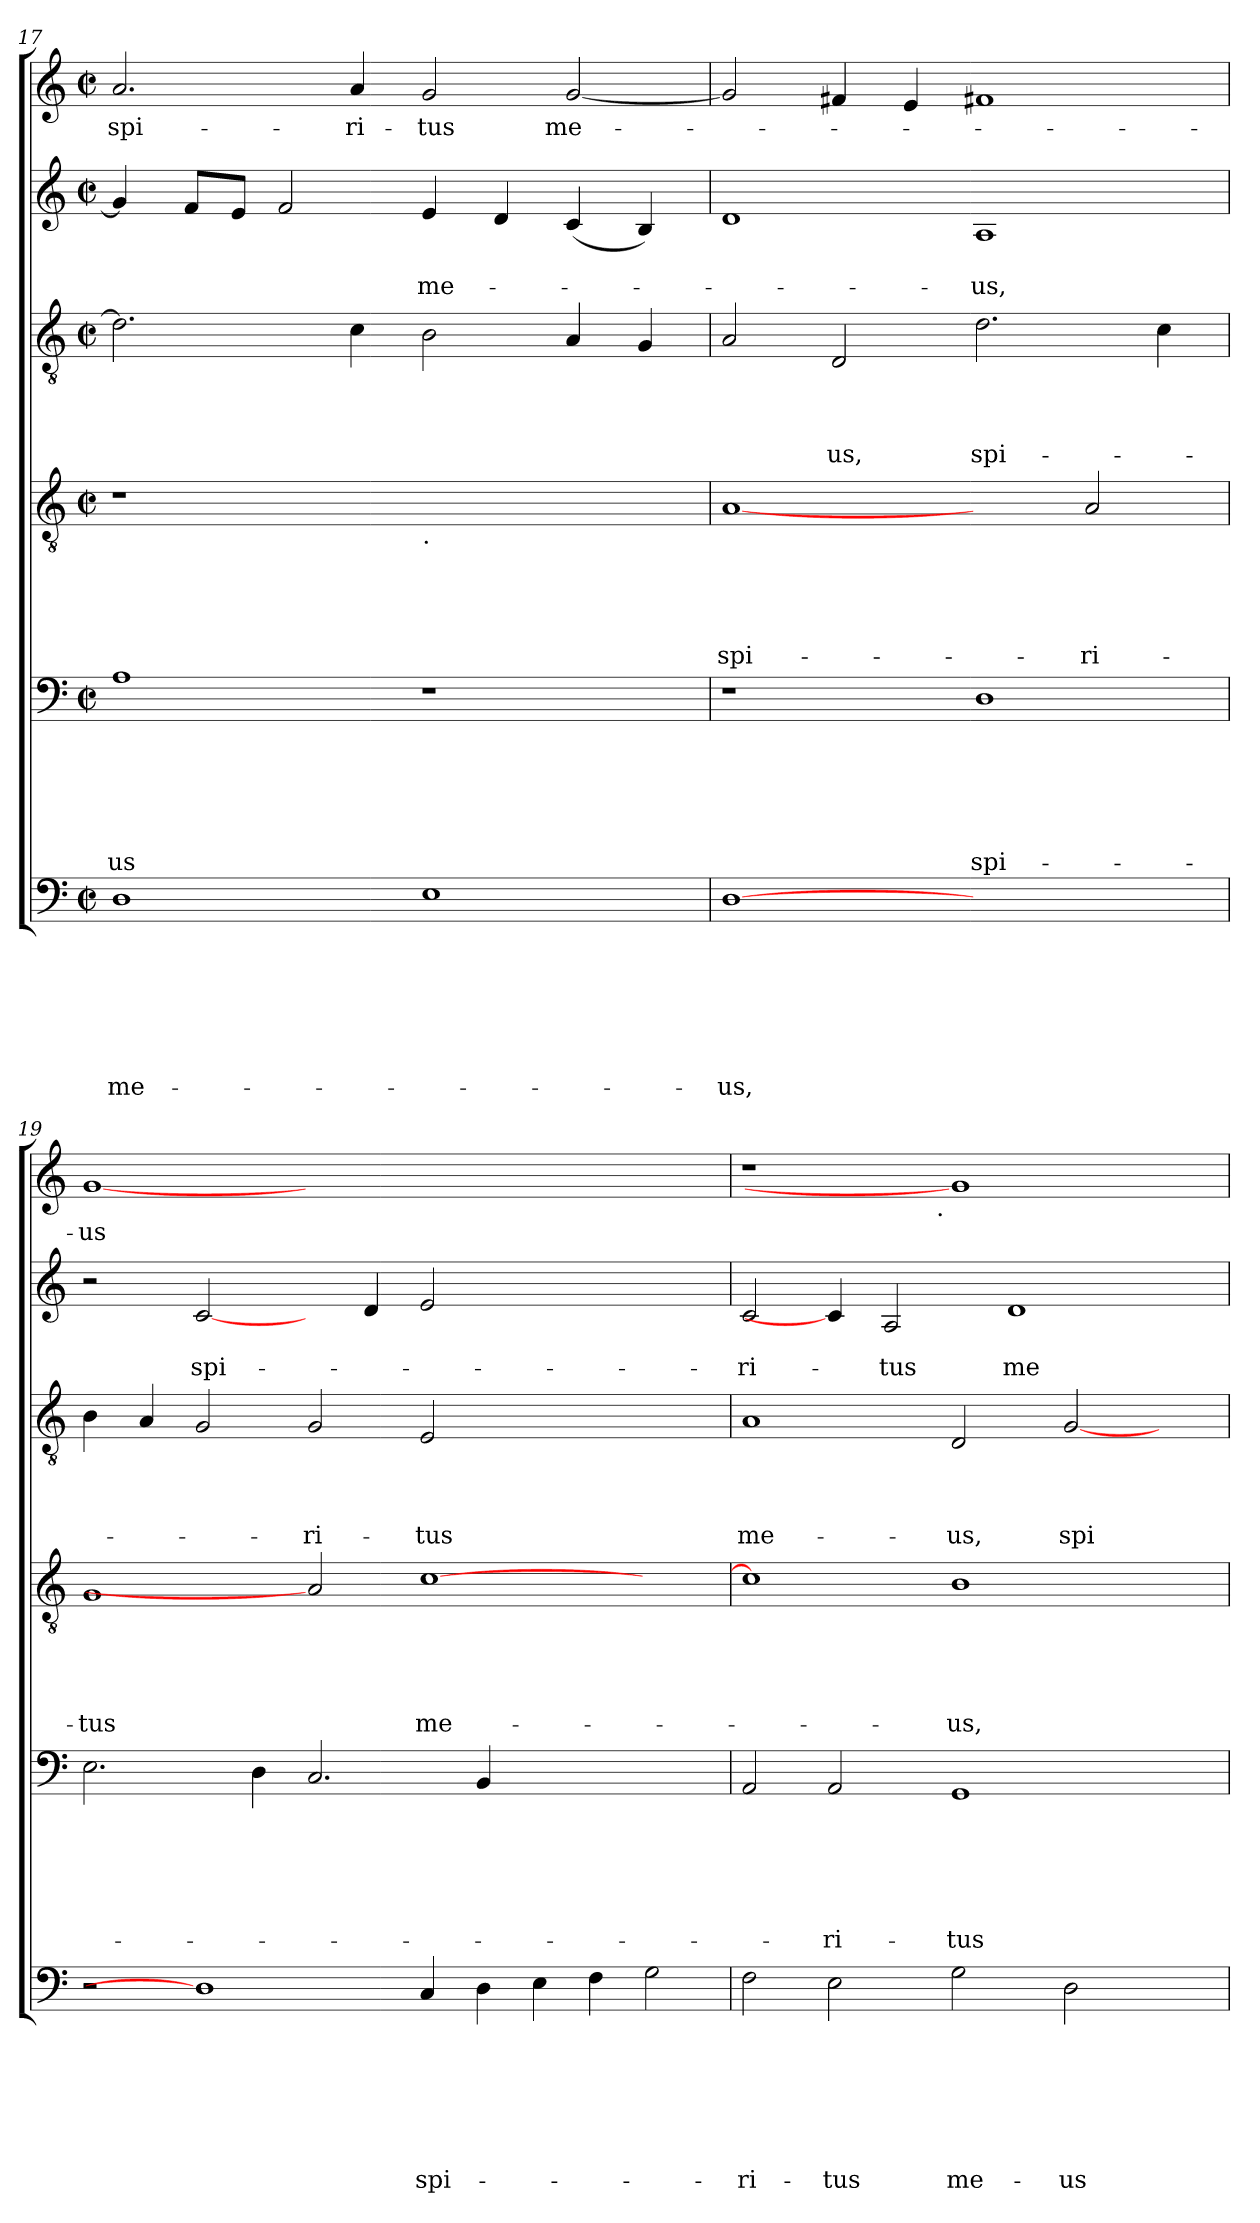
**kern	**text	**text	**text	**text	**text	**text	**text	**kern	**text	**text	**text	**text	**text	**text	**kern	**text	**text	**text	**text	**text	**kern	**text	**text	**text	**text	**kern	**text	**text	**kern	**text
*part6	*part6	*part6	*part6	*part6	*part6	*part6	*part6	*part5	*part5	*part5	*part5	*part5	*part5	*part5	*part4	*part4	*part4	*part4	*part4	*part4	*part3	*part3	*part3	*part3	*part3	*part2	*part2	*part2	*part1	*part1
*staff6	*staff6	*staff6	*staff6	*staff6	*staff6	*staff6	*staff6	*staff5	*staff5	*staff5	*staff5	*staff5	*staff5	*staff5	*staff4	*staff4	*staff4	*staff4	*staff4	*staff4	*staff3	*staff3	*staff3	*staff3	*staff3	*staff2	*staff2	*staff2	*staff1	*staff1
*clefF4	*	*	*	*	*	*	*	*clefF4	*	*	*	*	*	*	*clefGv2	*	*	*	*	*	*clefGv2	*	*	*	*	*clefG2	*	*	*clefG2	*
*k[]	*	*	*	*	*	*	*	*k[]	*	*	*	*	*	*	*k[]	*	*	*	*	*	*k[]	*	*	*	*	*k[]	*	*	*k[]	*
*C:	*	*	*	*	*	*	*	*C:	*	*	*	*	*	*	*C:	*	*	*	*	*	*C:	*	*	*	*	*C:	*	*	*C:	*
*M2/2	*	*	*	*	*	*	*	*M2/2	*	*	*	*	*	*	*M2/2	*	*	*	*	*	*M2/2	*	*	*	*	*M2/2	*	*	*M2/2	*
*met(c|)	*	*	*	*	*	*	*	*met(c|)	*	*	*	*	*	*	*met(c|)	*	*	*	*	*	*met(c|)	*	*	*	*	*met(c|)	*	*	*met(c|)	*
=17	=17	=17	=17	=17	=17	=17	=17	=17	=17	=17	=17	=17	=17	=17	=17	=17	=17	=17	=17	=17	=17	=17	=17	=17	=17	=17	=17	=17	=17	=17
!	!	!	!	!	!	!	!LO:LY:b	!	!	!	!	!	!	!LO:LY:b	!	!	!	!	!	!	!	!	!	!	!	!	!	!	!	!LO:LY:b
1D	.	.	.	.	.	.	me-	1A	.	.	.	.	.	-us	1r	.	.	.	.	.	2.d\]	.	.	.	.	4g/]	.	.	2.a/	spi-
.	.	.	.	.	.	.	.	.	.	.	.	.	.	.	.	.	.	.	.	.	.	.	.	.	.	8f/L	.	.	.	.
.	.	.	.	.	.	.	.	.	.	.	.	.	.	.	.	.	.	.	.	.	.	.	.	.	.	8e/J	.	.	.	.
.	.	.	.	.	.	.	.	.	.	.	.	.	.	.	.	.	.	.	.	.	.	.	.	.	.	2f/	.	.	.	.
!	!	!	!	!	!	!	!	!	!	!	!	!	!	!	!	!	!	!	!	!	!	!	!	!	!	!	!	!	!	!LO:LY:b
.	.	.	.	.	.	.	.	.	.	.	.	.	.	.	.	.	.	.	.	.	4c\	.	.	.	.	.	.	.	4a/	-ri-
!	!	!	!	!	!	!	!	!	!	!	!	!	!	!	!LO:TX:b:t=.	!	!	!	!	!	!	!	!	!	!	!	!	!	!	!
!	!	!	!	!	!	!	!	!	!	!	!	!	!	!	!	!	!	!	!	!	!	!	!	!	!	!	!	!LO:LY:b	!	!LO:LY:b
1E	.	.	.	.	.	.	.	1r	.	.	.	.	.	.	1ryy	.	.	.	.	.	2B\	.	.	.	.	4e/	.	me-	2g/	-tus
.	.	.	.	.	.	.	.	.	.	.	.	.	.	.	.	.	.	.	.	.	.	.	.	.	.	4d/	.	.	.	.
!	!	!	!	!	!	!	!	!	!	!	!	!	!	!	!	!	!	!	!	!	!	!	!	!	!	!	!	!	!	!LO:LY:b
.	.	.	.	.	.	.	.	.	.	.	.	.	.	.	.	.	.	.	.	.	4A/	.	.	.	.	(<4c/	.	.	[<2g/	me-
.	.	.	.	.	.	.	.	.	.	.	.	.	.	.	.	.	.	.	.	.	4G/	.	.	.	.	4B/)	.	.	.	.
=18	=18	=18	=18	=18	=18	=18	=18	=18	=18	=18	=18	=18	=18	=18	=18	=18	=18	=18	=18	=18	=18	=18	=18	=18	=18	=18	=18	=18	=18	=18
!	!	!	!	!	!	!	!LO:LY:b	!	!	!	!	!	!	!	!	!	!	!	!	!LO:LY:b	!	!	!	!	!	!	!	!	!	!
[1D	.	.	.	.	.	.	-us,	1r	.	.	.	.	.	.	[1A	.	.	.	.	spi-	2A/	.	.	.	.	1d	.	.	2g/]	.
!	!	!	!	!	!	!	!	!	!	!	!	!	!	!	!	!	!	!	!	!	!	!	!	!	!LO:LY:b	!	!	!	!	!
.	.	.	.	.	.	.	.	.	.	.	.	.	.	.	.	.	.	.	.	.	2D/	.	.	.	-us,	.	.	.	4f#X/	.
.	.	.	.	.	.	.	.	.	.	.	.	.	.	.	.	.	.	.	.	.	.	.	.	.	.	.	.	.	4e/	.
!	!	!	!	!	!	!	!	!	!	!	!	!	!	!LO:LY:b	!	!	!	!	!	!	!	!	!	!	!LO:LY:b	!	!	!LO:LY:b	!	!
1ryy	.	.	.	.	.	.	.	1D	.	.	.	.	.	spi-	2ryy	.	.	.	.	.	2.d\	.	.	.	spi-	1A	.	-us,	1f#X	.
!	!	!	!	!	!	!	!	!	!	!	!	!	!	!	!	!	!	!	!	!LO:LY:b	!	!	!	!	!	!	!	!	!	!
.	.	.	.	.	.	.	.	.	.	.	.	.	.	.	2A/	.	.	.	.	-ri-	.	.	.	.	.	.	.	.	.	.
.	.	.	.	.	.	.	.	.	.	.	.	.	.	.	.	.	.	.	.	.	4c\	.	.	.	.	.	.	.	.	.
!!LO:LB:g=z
=19	=19	=19	=19	=19	=19	=19	=19	=19	=19	=19	=19	=19	=19	=19	=19	=19	=19	=19	=19	=19	=19	=19	=19	=19	=19	=19	=19	=19	=19	=19
!	!	!	!	!	!	!	!	!	!	!	!	!	!	!	!	!	!	!	!	!LO:LY:b	!	!	!	!	!	!	!	!	!	!LO:LY:b
2r	.	.	.	.	.	.	.	2.E\	.	.	.	.	.	.	1G	.	.	.	.	-tus	4B\	.	.	.	.	2r	.	.	[1g	-us
.	.	.	.	.	.	.	.	.	.	.	.	.	.	.	.	.	.	.	.	.	4A/	.	.	.	.	.	.	.	.	.
!	!	!	!	!	!	!	!	!	!	!	!	!	!	!	!	!	!	!	!	!	!	!	!	!	!	!	!	!LO:LY:b	!	!
1D]	.	.	.	.	.	.	.	.	.	.	.	.	.	.	.	.	.	.	.	.	2G/	.	.	.	.	[2c/	.	spi-	.	.
.	.	.	.	.	.	.	.	4D\	.	.	.	.	.	.	.	.	.	.	.	.	.	.	.	.	.	.	.	.	.	.
!	!	!	!	!	!	!	!	!	!	!	!	!	!	!	!	!	!	!	!	!	!	!	!	!	!LO:LY:b	!	!	!	!	!
.	.	.	.	.	.	.	.	2.C/	.	.	.	.	.	.	2A]	.	.	.	.	.	2G/	.	.	.	-ri-	4ryy	.	.	0ryy	.
.	.	.	.	.	.	.	.	.	.	.	.	.	.	.	.	.	.	.	.	.	.	.	.	.	.	4d/	.	.	.	.
!	!	!	!	!	!	!	!LO:LY:b	!	!	!	!	!	!	!	!	!	!	!	!	!LO:LY:b	!	!	!	!	!LO:LY:b	!	!	!	!	!
4C/	.	.	.	.	.	.	spi-	.	.	.	.	.	.	.	[>1c	.	.	.	.	me-	2E/	.	.	.	-tus	2e/	.	.	.	.
4D\	.	.	.	.	.	.	.	4BB/	.	.	.	.	.	.	.	.	.	.	.	.	.	.	.	.	.	.	.	.	.	.
4E\	.	.	.	.	.	.	.	1ryy	.	.	.	.	.	.	.	.	.	.	.	.	1ryy	.	.	.	.	1ryy	.	.	.	.
4F\	.	.	.	.	.	.	.	.	.	.	.	.	.	.	.	.	.	.	.	.	.	.	.	.	.	.	.	.	.	.
2G\	.	.	.	.	.	.	.	.	.	.	.	.	.	.	2ryy	.	.	.	.	.	.	.	.	.	.	.	.	.	.	.
=20	=20	=20	=20	=20	=20	=20	=20	=20	=20	=20	=20	=20	=20	=20	=20	=20	=20	=20	=20	=20	=20	=20	=20	=20	=20	=20	=20	=20	=20	=20
!	!	!	!	!	!	!	!LO:LY:b	!	!	!	!	!	!	!	!	!	!	!	!	!	!	!	!	!	!LO:LY:b	!	!	!LO:LY:b	!	!
*	*	*	*	*	*	*	*	*	*	*	*	*	*	*	*	*	*	*	*	*	*	*	*	*	*	*	*	*	*^	*
2F\	.	.	.	.	.	.	-ri-	2AA/	.	.	.	.	.	.	1c]	.	.	.	.	.	1A	.	.	.	me-	2c/	.	-ri-	1r	2ryy	.
!	!	!	!	!	!	!	!LO:LY:b	!	!	!	!	!	!	!LO:LY:b	!	!	!	!	!	!	!	!	!	!	!	!	!	!	!	!	!
2E\	.	.	.	.	.	.	-tus	2AA/	.	.	.	.	.	-ri-	.	.	.	.	.	.	.	.	.	.	.	4c/]	.	.	.	4...ryy	.
!	!	!	!	!	!	!	!	!	!	!	!	!	!	!	!	!	!	!	!	!	!	!	!	!	!	!	!	!LO:LY:b	!	!	!
.	.	.	.	.	.	.	.	.	.	.	.	.	.	.	.	.	.	.	.	.	.	.	.	.	.	2A/	.	-tus	.	.	.
!	!	!	!	!	!	!	!	!	!	!	!	!	!	!	!	!	!	!	!	!	!	!	!	!	!	!	!	!	!	!LO:TX:b:t=.	!
.	.	.	.	.	.	.	.	.	.	.	.	.	.	.	.	.	.	.	.	.	.	.	.	.	.	.	.	.	.	1ryy	.
!	!	!	!	!	!	!	!LO:LY:b	!	!	!	!	!	!	!LO:LY:b	!	!	!	!	!	!LO:LY:b	!	!	!	!	!LO:LY:b	!	!	!	!	!	!
2G\	.	.	.	.	.	.	me-	1GG	.	.	.	.	.	-tus	1B	.	.	.	.	-us,	2D/	.	.	.	-us,	.	.	.	1g]	.	.
!	!	!	!	!	!	!	!	!	!	!	!	!	!	!	!	!	!	!	!	!	!	!	!	!	!	!	!	!LO:LY:b	!	!	!
.	.	.	.	.	.	.	.	.	.	.	.	.	.	.	.	.	.	.	.	.	.	.	.	.	.	1d	.	me-	.	.	.
!	!	!	!	!	!	!	!LO:LY:b:rj	!	!	!	!	!	!	!	!	!	!	!	!	!	!	!	!	!	!LO:LY:b	!	!	!	!	!	!
2D\	.	.	.	.	.	.	-us	.	.	.	.	.	.	.	.	.	.	.	.	.	[<2G/	.	.	.	spi-	.	.	.	.	.	.
.	.	.	.	.	.	.	.	.	.	.	.	.	.	.	.	.	.	.	.	.	.	.	.	.	.	.	.	.	.	4ryy	.
4ryy	.	.	.	.	.	.	.	4ryy	.	.	.	.	.	.	4ryy	.	.	.	.	.	4ryy	.	.	.	.	.	.	.	4ryy	.	.
.	.	.	.	.	.	.	.	.	.	.	.	.	.	.	.	.	.	.	.	.	.	.	.	.	.	.	.	.	.	32ryy	.
*	*	*	*	*	*	*	*	*	*	*	*	*	*	*	*	*	*	*	*	*	*	*	*	*	*	*	*	*	*v	*v	*
=	=	=	=	=	=	=	=	=	=	=	=	=	=	=	=	=	=	=	=	=	=	=	=	=	=	=	=	=	=	=
*-	*-	*-	*-	*-	*-	*-	*-	*-	*-	*-	*-	*-	*-	*-	*-	*-	*-	*-	*-	*-	*-	*-	*-	*-	*-	*-	*-	*-	*-	*-
